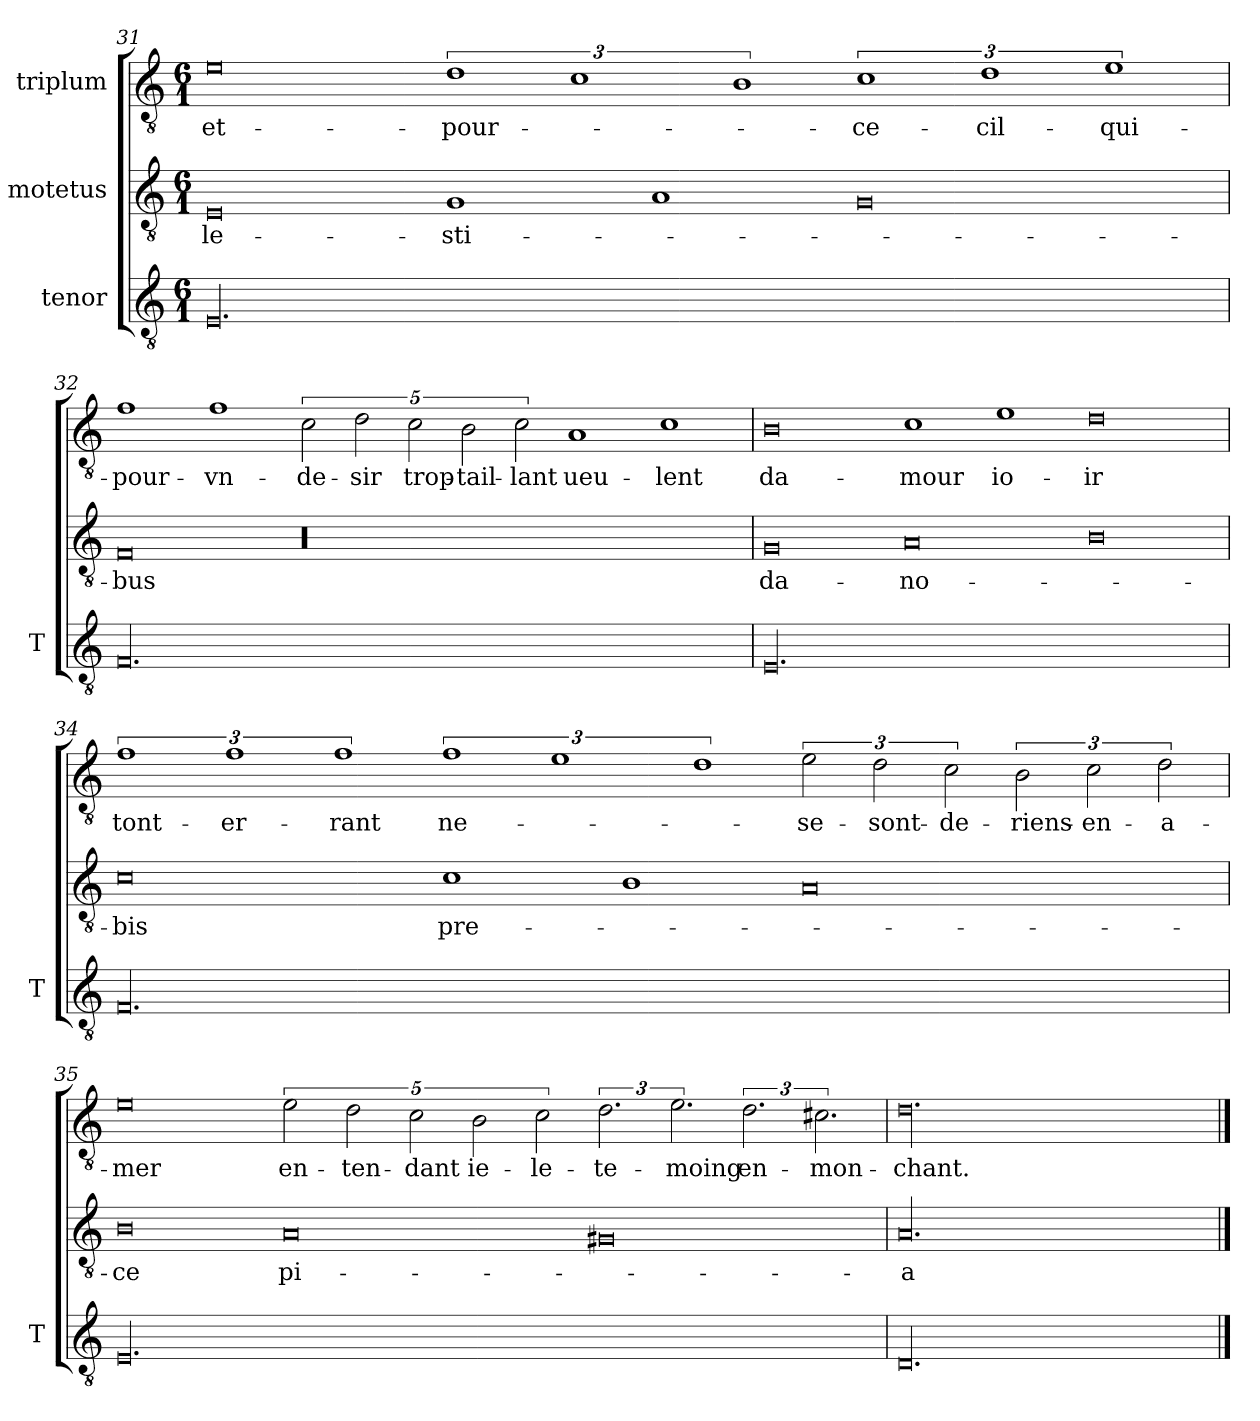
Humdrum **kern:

**kern	**kern	**text	**kern	**text
*part3	*part2	*part2	*part1	*part1
*staff3	*staff2	*staff2	*staff1	*staff1
*I"tenor	*I"motetus	*	*I"triplum	*
*I'T	*	*	*	*
*clefGv2	*clefGv2	*	*clefGv2	*
*k[]	*k[]	*	*k[]	*
*C:	*C:	*	*C:	*
*M6/1	*M6/1	*	*M6/1	*
=31	=31	=31	=31	=31
00.E/	0E/	-le-	0e\	et-
.	1G/	-sti-	3%2d\	pour-
.	.	.	3%2c\	.
.	1A/	.	.	.
.	.	.	3%2B\	.
.	0G/	.	3%2c\	ce-
.	.	.	3%2d\	cil-
.	.	.	3%2e\	qui-
=32	=32	=32	=32	=32
00.F/	0F/	-bus	1f\	pour-
.	.	.	1f\	vn-
.	00r	.	5%2c\	de-
.	.	.	5%2d\	-sir
.	.	.	5%2c\	trop-
.	.	.	5%2B\	tail-
.	.	.	5%2c\	-lant
.	.	.	1A/	ueu-
.	.	.	1c\	-lent
=33	=33	=33	=33	=33
00.E/	0G/	da-	0B\	da-
.	0A/	no-	1c\	-mour
.	.	.	1e\	io-
.	0B\	.	0d\	-ir
=34	=34	=34	=34	=34
00.F/	0c\	-bis	3%2f\	tont-
.	.	.	3%2f\	er-
.	.	.	3%2f\	-rant
.	1c\	pre-	3%2f\	ne-
.	.	.	3%2e\	.
.	1B\	.	.	.
.	.	.	3%2d\	.
.	0A/	.	3e\	se-
.	.	.	3d\	sont-
.	.	.	3c\	de-
.	.	.	3B\	riens-
.	.	.	3c\	en-
.	.	.	3d\	a-
=35	=35	=35	=35	=35
00.E/	0B\	-ce	0e\	-mer
.	0A/	pi-	5%2e\	en-
.	.	.	5%2d\	-ten-
.	.	.	5%2c\	-dant
.	.	.	5%2B\	ie-
.	.	.	5%2c\	le-
.	0G#X/	.	3.d\	te-
.	.	.	3.e\	-moing
.	.	.	3.d\	en-
.	.	.	3.c#X\	mon-
=36	=36	=36	=36	=36
00.D/	00.A/	-a	00.d\	chant.-
==	==	==	==	==
*-	*-	*-	*-	*-
